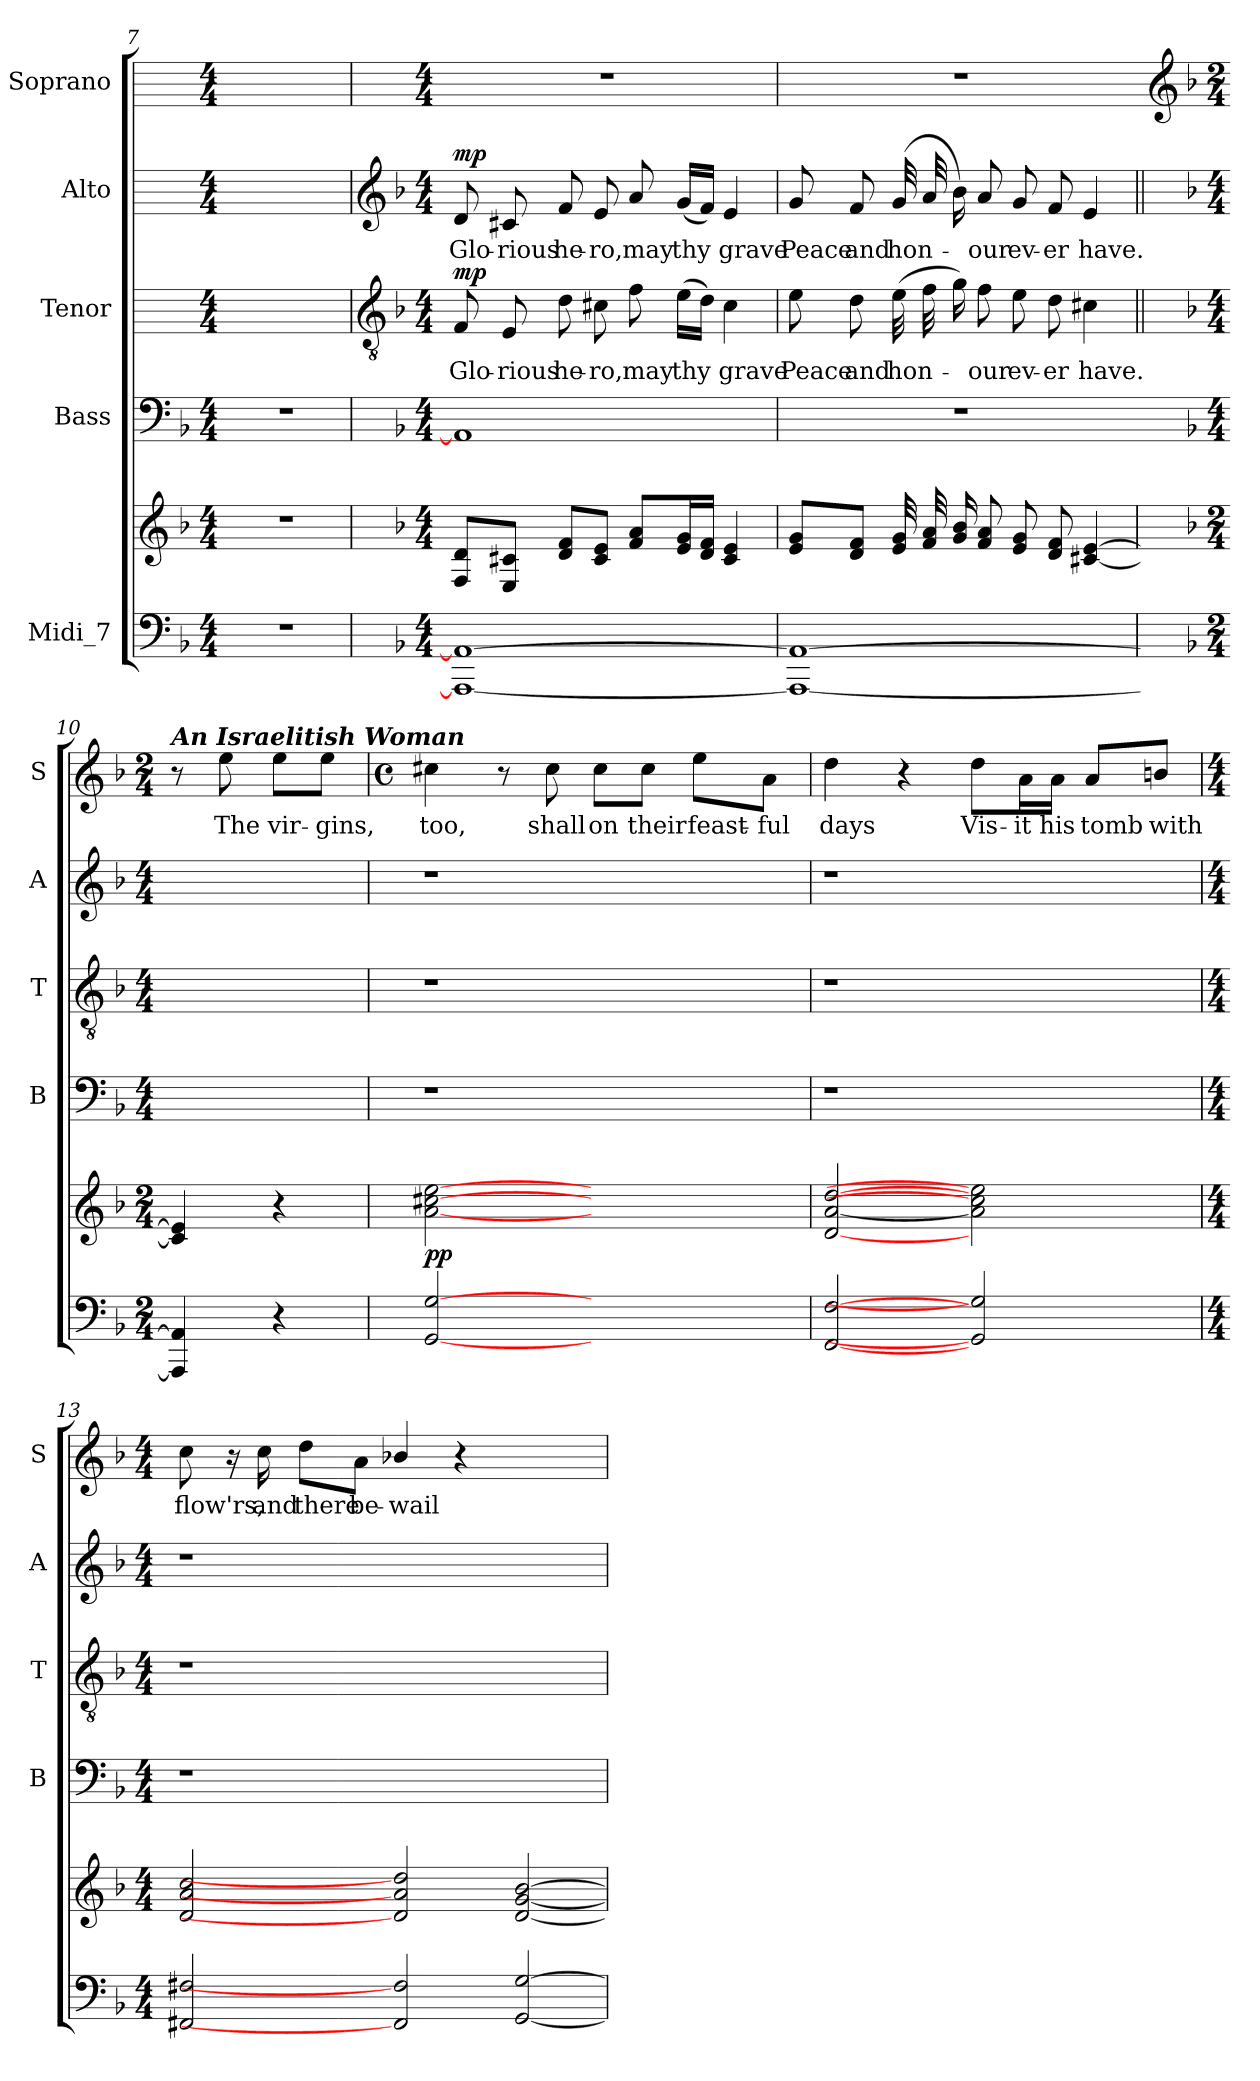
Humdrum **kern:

**kern	**kern	**dynam	**kern	**kern	**text	**dynam	**kern	**text	**dynam	**kern	**text
*part5	*part5	*part5	*part4	*part3	*part3	*part3	*part2	*part2	*part2	*part1	*part1
*staff6	*staff5	*staff5/6	*staff4	*staff3	*staff3	*staff3	*staff2	*staff2	*staff2	*staff1	*staff1
*I"Midi_7	*	*	*I"Bass	*I"Tenor	*	*	*I"Alto	*	*	*I"Soprano	*
*	*	*	*I'B	*I'T	*	*	*I'A	*	*	*I'S	*
*clefF4	*clefG2	*	*clefF4	*	*	*	*	*	*	*	*
*k[b-]	*k[b-]	*	*k[b-]	*	*	*	*	*	*	*	*
*F:	*F:	*	*F:	*	*	*	*	*	*	*	*
*M4/4	*M4/4	*	*M4/4	*M4/4	*	*	*M4/4	*	*	*M4/4	*
=7	=7	=7	=7	=7	=7	=7	=7	=7	=7	=7	=7
1r	1r	.	1r	1ryy	.	.	1ryy	.	.	1ryy	.
!!LO:LB:g=z
=8	=8	=8	=8	=8	=8	=8	=8	=8	=8	=8	=8
*	*	*	*	*clefGv2	*	*	*clefG2	*	*	*	*
*	*	*	*	*k[b-]	*	*	*k[b-]	*	*	*	*
*	*	*	*	*F:	*	*	*F:	*	*	*	*
*M4/4	*M4/4	*	*M4/4	*M4/4	*	*	*M4/4	*	*	*M4/4	*
!	!	!	!	!	!LO:LY:b	!LO:DY:b	!	!LO:LY:b	!LO:DY:b	!	!
1AAA/_ 1AA/_	8F/ 8d/L	.	1AA]	8F	Glo-	mp	8d	Glo-	mp	1r	.
!	!	!	!	!	!LO:LY:b	!	!	!LO:LY:b	!	!	!
.	8E/ 8c#X/J	.	.	8E	-rious	.	8c#X	-rious	.	.	.
!	!	!	!	!	!LO:LY:b	!	!	!LO:LY:b	!	!	!
.	8d 8fL	.	.	8d	he-	.	8f	he-	.	.	.
!	!	!	!	!	!LO:LY:b	!	!	!LO:LY:b	!	!	!
.	8c# 8eJ	.	.	8c#X	-ro,	.	8e	-ro,	.	.	.
!	!	!	!	!	!LO:LY:b	!	!	!LO:LY:b	!	!	!
.	8f 8aL	.	.	8f	may	.	8a	may	.	.	.
!	!	!	!	!	!LO:LY:b	!	!	!LO:LY:b	!	!	!
.	16e 16gL	.	.	(>16eLL	thy	.	(<16gLL	thy	.	.	.
.	16d 16fJJ	.	.	16dJJ)	.	.	16fJJ)	.	.	.	.
!	!	!	!	!	!LO:LY:b	!	!	!LO:LY:b	!	!	!
.	4c# 4e	.	.	4c#	grave	.	4e	grave	.	.	.
=9	=9	=9	=9	=9	=9	=9	=9	=9	=9	=9	=9
!	!	!	!	!	!LO:LY:b	!	!	!LO:LY:b	!	!	!
1AAA/_ 1AA/_	8e 8gL	.	1r	8e	Peace	.	8g	Peace	.	1r	.
!	!	!	!	!	!LO:LY:b	!	!	!LO:LY:b	!	!	!
.	8d 8fJ	.	.	8d	and	.	8f	and	.	.	.
!	!	!	!	!	!LO:LY:b	!	!	!LO:LY:b	!	!	!
.	32e 32gLLL	.	.	(>32eLLL	hon-	.	(<32gLLL	hon-	.	.	.
.	32f 32a	.	.	32f	.	.	32a	.	.	.	.
.	16g 16b-	.	.	16gJJ)	.	.	16b-JJ)	.	.	.	.
!	!	!	!	!	!LO:LY:b	!	!	!LO:LY:b	!	!	!
.	8f 8aJ	.	.	8f	our	.	8a	our	.	.	.
!	!	!	!	!	!LO:LY:b	!	!	!LO:LY:b	!	!	!
.	8e 8gL	.	.	8e	ev-	.	8g	ev-	.	.	.
!	!	!	!	!	!LO:LY:b	!	!	!LO:LY:b	!	!	!
.	8d 8fJ	.	.	8d	-er	.	8f	-er	.	.	.
!	!	!	!	!	!LO:LY:b	!	!	!LO:LY:b	!	!	!
.	[4c#X [4e	.	.	4c#X	have.	.	4e	have.	.	.	.
!!LO:LB:g=z
=10	=10	=10	=10||	=10||	=10	=10	=10||	=10	=10	=10	=10
*	*	*	*	*	*	*	*	*	*	*clefG2	*
*	*	*	*	*	*	*	*	*	*	*k[b-]	*
*	*	*	*	*	*	*	*	*	*	*F:	*
*M2/4	*M2/4	*	*M4/4	*M4/4	*	*	*M4/4	*	*	*M2/4	*
!	!	!	!	!	!	!	!	!	!	!LO:TX:a:Bi:t=An Israelitish Woman	!
4AAA] 4AA]	4c#] 4e]	.	2r	2r	.	.	2r	.	.	8r	.
!	!	!	!	!	!	!	!	!	!	!	!LO:LY:b
.	.	.	.	.	.	.	.	.	.	8ee	The
!	!	!	!	!	!	!	!	!	!	!	!LO:LY:b
4r	4r	.	.	.	.	.	.	.	.	8ee\L	vir-
!	!	!	!	!	!	!	!	!	!	!	!LO:LY:b
.	.	.	.	.	.	.	.	.	.	8ee\J	-gins,
=11	=11	=11	=11	=11	=11	=11	=11	=11	=11	=11	=11
*	*	*	*	*	*	*	*	*	*	*M4/4	*
*	*	*	*	*	*	*	*	*	*	*met(c)	*
!	!	!LO:DY:b	!	!	!	!	!	!	!	!	!LO:LY:b
[2GG [2G	[2a [2cc#X [2ee	pp	1r	1r	.	.	1r	.	.	4cc#X	too,
.	.	.	.	.	.	.	.	.	.	8r	.
!	!	!	!	!	!	!	!	!	!	!	!LO:LY:b
.	.	.	.	.	.	.	.	.	.	8cc#	shall
!	!	!	!	!	!	!	!	!	!	!	!LO:LY:b
2ryy	2ryy	.	.	.	.	.	.	.	.	8cc#\L	on
!	!	!	!	!	!	!	!	!	!	!	!LO:LY:b
.	.	.	.	.	.	.	.	.	.	8cc#\J	their
!	!	!	!	!	!	!	!	!	!	!	!LO:LY:b
.	.	.	.	.	.	.	.	.	.	8ee\L	feast-
!	!	!	!	!	!	!	!	!	!	!	!LO:LY:b
.	.	.	.	.	.	.	.	.	.	8a\J	-ful
=12	=12	=12	=12	=12	=12	=12	=12	=12	=12	=12	=12
!	!	!	!	!	!	!	!	!	!	!	!LO:LY:b
[2FF [2F	[2d [2a [2dd	.	1r	1r	.	.	1r	.	.	4dd	days
.	.	.	.	.	.	.	.	.	.	4r	.
!	!	!	!	!	!	!	!	!	!	!	!LO:LY:b
2GG] 2G]	2a] 2cc#] 2ee]	.	.	.	.	.	.	.	.	8dd\L	Vis-
!	!	!	!	!	!	!	!	!	!	!	!LO:LY:b
.	.	.	.	.	.	.	.	.	.	16a\L	-it
!	!	!	!	!	!	!	!	!	!	!	!LO:LY:b
.	.	.	.	.	.	.	.	.	.	16a\JJ	his
!	!	!	!	!	!	!	!	!	!	!	!LO:LY:b
.	.	.	.	.	.	.	.	.	.	8a/L	tomb
!	!	!	!	!	!	!	!	!	!	!	!LO:LY:b
.	.	.	.	.	.	.	.	.	.	8bn/J	with
!!LO:LB:g=z
=13	=13	=13	=13	=13	=13	=13	=13	=13	=13	=13	=13
*M4/4	*M4/4	*	*M4/4	*M4/4	*	*	*M4/4	*	*	*M4/4	*
!	!	!	!	!	!	!	!	!	!	!	!LO:LY:b
2FF#X 2F#X	2d 2a 2cc	.	1r	1r	.	.	1r	.	.	8cc	flow'rs,
.	.	.	.	.	.	.	.	.	.	16r	.
!	!	!	!	!	!	!	!	!	!	!	!LO:LY:b
.	.	.	.	.	.	.	.	.	.	16cc	and
!	!	!	!	!	!	!	!	!	!	!	!LO:LY:b
.	.	.	.	.	.	.	.	.	.	8dd\L	there
!	!	!	!	!	!	!	!	!	!	!	!LO:LY:b
.	.	.	.	.	.	.	.	.	.	8a\J	be-
!	!	!	!	!	!	!	!	!	!	!	!LO:LY:b
2FF] 2F]	2d] 2a] 2dd]	.	.	.	.	.	.	.	.	4b-X/	-wail
.	.	.	.	.	.	.	.	.	.	4r	.
[2GG [2G	[2d [2g [2b-	.	2ryy	2ryy	.	.	2ryy	.	.	2ryy	.
=	=	=	=	=	=	=	=	=	=	=	=
*-	*-	*-	*-	*-	*-	*-	*-	*-	*-	*-	*-
